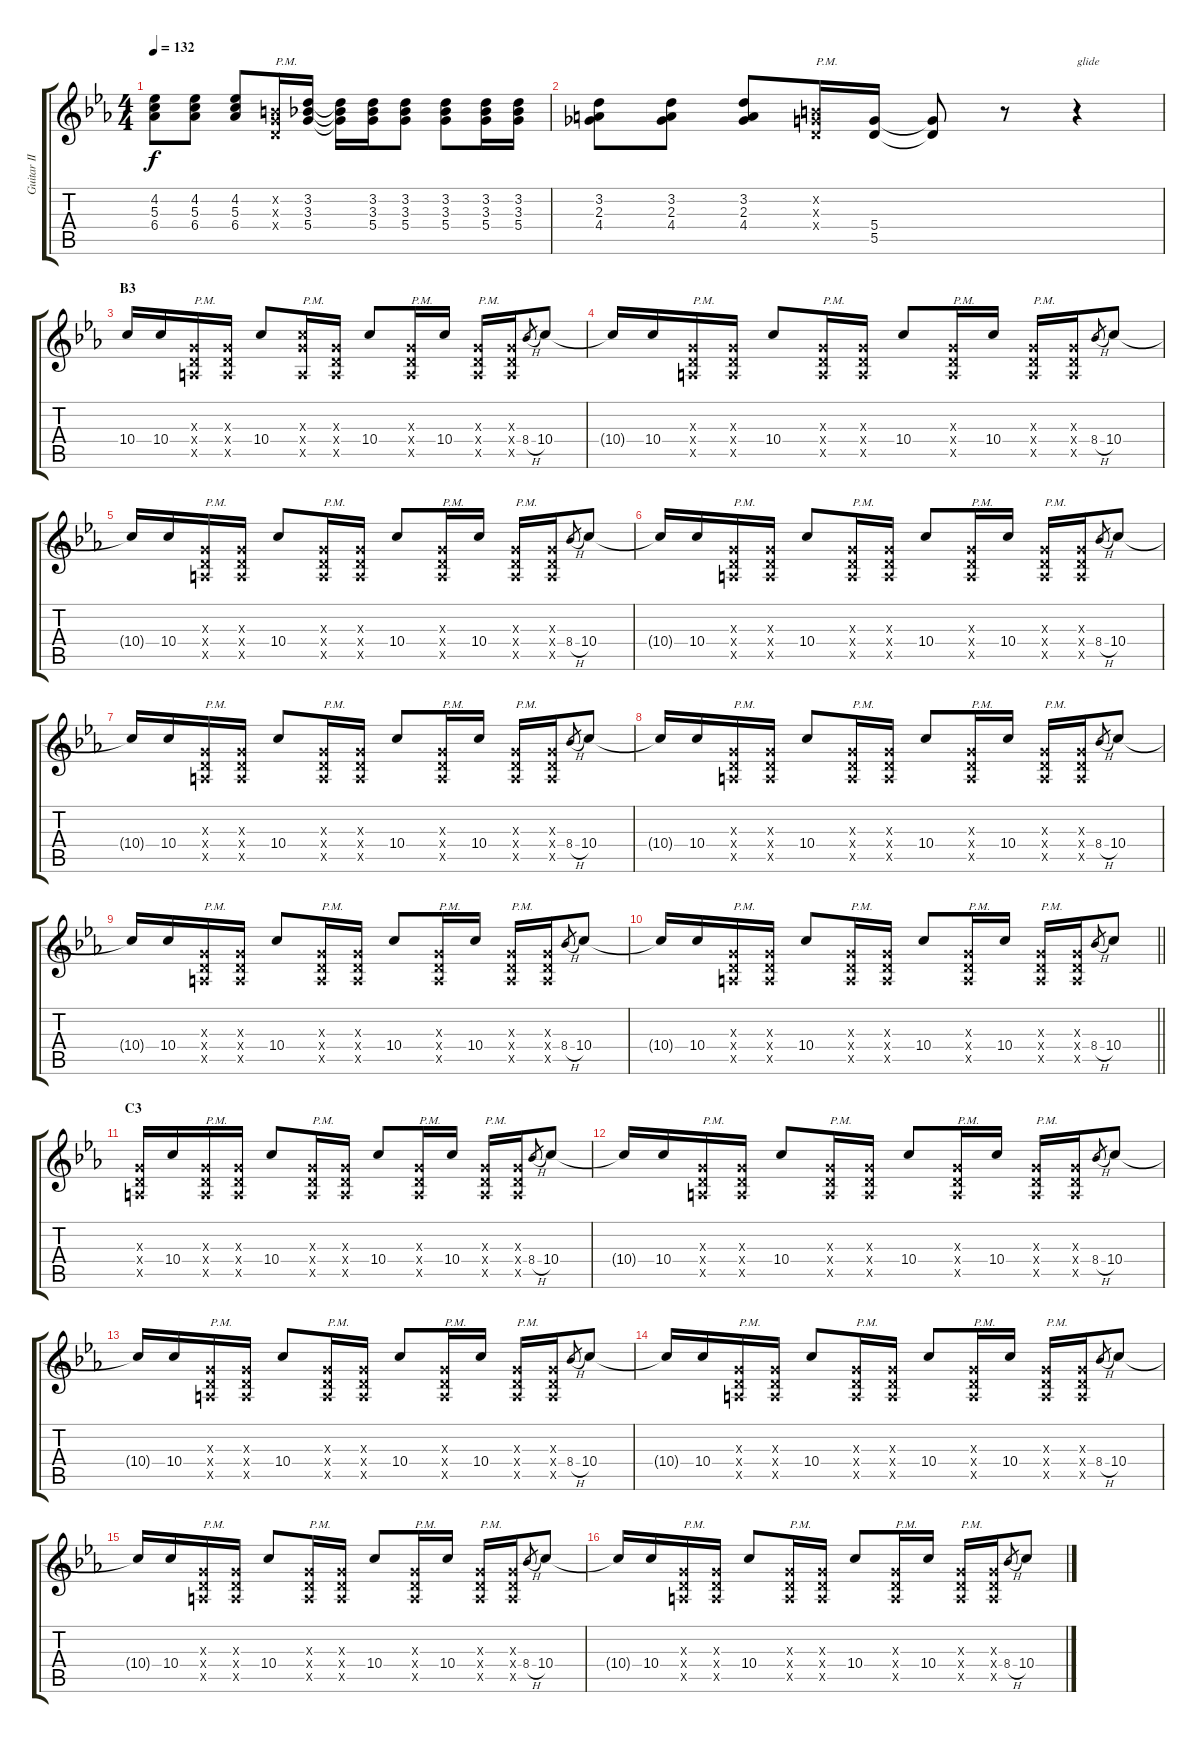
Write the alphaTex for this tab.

\track ("Guitar II" "Guitar II") {instrument distortionguitar}
\staff {score tabs}
\tuning (E4 B3 G3 D3 A2 E2) {hide}
\ts (4 4)
\tempo 132
\clef g2
\ks eb
(4.2 5.3 6.4).8{dy f} (4.2 5.3 6.4).8 (4.2 5.3 6.4).8 (0.2{x} 0.3{x} 0.4{x}).16{txt "P.M."} (3.2 3.3 5.4).16 (3.2{t} 3.3{t} 5.4{t}).16 (3.2 3.3 5.4).16 (3.2 3.3 5.4).8 (3.2 3.3 5.4).8 (3.2 3.3 5.4).16 (3.2 3.3 5.4).16 |
(3.2 2.3 4.4).8 (3.2 2.3 4.4).8 (3.2 2.3 4.4).8 (0.2{x} 0.3{x} 0.4{x}).16{txt "P.M."} (5.4 5.5).16 (5.4{t} 5.5{t}).8 r.8 r.4{txt "glide"} |
\section ("" "B3")
10.4.16 10.4.16 (0.3{x} 0.4{x} 0.5{x}).16{txt "P.M."} (0.3{x} 0.4{x} 0.5{x}).16 10.4.8 (0.3{x} 10.4{x} 0.5{x}).16{txt "P.M."} (0.3{x} 0.4{x} 0.5{x}).16 10.4.8 (0.3{x} 0.4{x} 0.5{x}).16{txt "P.M."} 10.4.16 (0.3{x} 0.4{x} 0.5{x}).16{txt "P.M."} (0.3{x} 0.4{x} 0.5{x}).16 8.4{h}.8{gr} 10.4.8 |
10.4{t}.16 10.4.16 (0.3{x} 0.4{x} 0.5{x}).16{txt "P.M."} (0.3{x} 0.4{x} 0.5{x}).16 10.4.8 (0.3{x} 0.4{x} 0.5{x}).16{txt "P.M."} (0.3{x} 0.4{x} 0.5{x}).16 10.4.8 (0.3{x} 0.4{x} 0.5{x}).16{txt "P.M."} 10.4.16 (0.3{x} 0.4{x} 0.5{x}).16{txt "P.M."} (0.3{x} 0.4{x} 0.5{x}).16 8.4{h}.8{gr} 10.4.8 |
10.4{t}.16 10.4.16 (0.3{x} 0.4{x} 0.5{x}).16{txt "P.M."} (0.3{x} 0.4{x} 0.5{x}).16 10.4.8 (0.3{x} 0.4{x} 0.5{x}).16{txt "P.M."} (0.3{x} 0.4{x} 0.5{x}).16 10.4.8 (0.3{x} 0.4{x} 0.5{x}).16{txt "P.M."} 10.4.16 (0.3{x} 0.4{x} 0.5{x}).16{txt "P.M."} (0.3{x} 0.4{x} 0.5{x}).16 8.4{h}.8{gr} 10.4.8 |
10.4{t}.16 10.4.16 (0.3{x} 0.4{x} 0.5{x}).16{txt "P.M."} (0.3{x} 0.4{x} 0.5{x}).16 10.4.8 (0.3{x} 0.4{x} 0.5{x}).16{txt "P.M."} (0.3{x} 0.4{x} 0.5{x}).16 10.4.8 (0.3{x} 0.4{x} 0.5{x}).16{txt "P.M."} 10.4.16 (0.3{x} 0.4{x} 0.5{x}).16{txt "P.M."} (0.3{x} 0.4{x} 0.5{x}).16 8.4{h}.8{gr} 10.4.8 |
10.4{t}.16 10.4.16 (0.3{x} 0.4{x} 0.5{x}).16{txt "P.M."} (0.3{x} 0.4{x} 0.5{x}).16 10.4.8 (0.3{x} 0.4{x} 0.5{x}).16{txt "P.M."} (0.3{x} 0.4{x} 0.5{x}).16 10.4.8 (0.3{x} 0.4{x} 0.5{x}).16{txt "P.M."} 10.4.16 (0.3{x} 0.4{x} 0.5{x}).16{txt "P.M."} (0.3{x} 0.4{x} 0.5{x}).16 8.4{h}.8{gr} 10.4.8 |
10.4{t}.16 10.4.16 (0.3{x} 0.4{x} 0.5{x}).16{txt "P.M."} (0.3{x} 0.4{x} 0.5{x}).16 10.4.8 (0.3{x} 0.4{x} 0.5{x}).16{txt "P.M."} (0.3{x} 0.4{x} 0.5{x}).16 10.4.8 (0.3{x} 0.4{x} 0.5{x}).16{txt "P.M."} 10.4.16 (0.3{x} 0.4{x} 0.5{x}).16{txt "P.M."} (0.3{x} 0.4{x} 0.5{x}).16 8.4{h}.8{gr} 10.4.8 |
10.4{t}.16 10.4.16 (0.3{x} 0.4{x} 0.5{x}).16{txt "P.M."} (0.3{x} 0.4{x} 0.5{x}).16 10.4.8 (0.3{x} 0.4{x} 0.5{x}).16{txt "P.M."} (0.3{x} 0.4{x} 0.5{x}).16 10.4.8 (0.3{x} 0.4{x} 0.5{x}).16{txt "P.M."} 10.4.16 (0.3{x} 0.4{x} 0.5{x}).16{txt "P.M."} (0.3{x} 0.4{x} 0.5{x}).16 8.4{h}.8{gr} 10.4.8 |
\barLineRight lightlight
10.4{t}.16 10.4.16 (0.3{x} 0.4{x} 0.5{x}).16{txt "P.M."} (0.3{x} 0.4{x} 0.5{x}).16 10.4.8 (0.3{x} 0.4{x} 0.5{x}).16{txt "P.M."} (0.3{x} 0.4{x} 0.5{x}).16 10.4.8 (0.3{x} 0.4{x} 0.5{x}).16{txt "P.M."} 10.4.16 (0.3{x} 0.4{x} 0.5{x}).16{txt "P.M."} (0.3{x} 0.4{x} 0.5{x}).16 8.4{h}.8{gr} 10.4.8 |
\section ("" "C3")
(0.3{x} 0.4{x} 0.5{x}).16 10.4.16 (0.3{x} 0.4{x} 0.5{x}).16{txt "P.M."} (0.3{x} 0.4{x} 0.5{x}).16 10.4.8 (0.3{x} 0.4{x} 0.5{x}).16{txt "P.M."} (0.3{x} 0.4{x} 0.5{x}).16 10.4.8 (0.3{x} 0.4{x} 0.5{x}).16{txt "P.M."} 10.4.16 (0.3{x} 0.4{x} 0.5{x}).16{txt "P.M."} (0.3{x} 0.4{x} 0.5{x}).16 8.4{h}.8{gr} 10.4.8 |
10.4{t}.16 10.4.16 (0.3{x} 0.4{x} 0.5{x}).16{txt "P.M."} (0.3{x} 0.4{x} 0.5{x}).16 10.4.8 (0.3{x} 0.4{x} 0.5{x}).16{txt "P.M."} (0.3{x} 0.4{x} 0.5{x}).16 10.4.8 (0.3{x} 0.4{x} 0.5{x}).16{txt "P.M."} 10.4.16 (0.3{x} 0.4{x} 0.5{x}).16{txt "P.M."} (0.3{x} 0.4{x} 0.5{x}).16 8.4{h}.8{gr} 10.4.8 |
10.4{t}.16 10.4.16 (0.3{x} 0.4{x} 0.5{x}).16{txt "P.M."} (0.3{x} 0.4{x} 0.5{x}).16 10.4.8 (0.3{x} 0.4{x} 0.5{x}).16{txt "P.M."} (0.3{x} 0.4{x} 0.5{x}).16 10.4.8 (0.3{x} 0.4{x} 0.5{x}).16{txt "P.M."} 10.4.16 (0.3{x} 0.4{x} 0.5{x}).16{txt "P.M."} (0.3{x} 0.4{x} 0.5{x}).16 8.4{h}.8{gr} 10.4.8 |
10.4{t}.16 10.4.16 (0.3{x} 0.4{x} 0.5{x}).16{txt "P.M."} (0.3{x} 0.4{x} 0.5{x}).16 10.4.8 (0.3{x} 0.4{x} 0.5{x}).16{txt "P.M."} (0.3{x} 0.4{x} 0.5{x}).16 10.4.8 (0.3{x} 0.4{x} 0.5{x}).16{txt "P.M."} 10.4.16 (0.3{x} 0.4{x} 0.5{x}).16{txt "P.M."} (0.3{x} 0.4{x} 0.5{x}).16 8.4{h}.8{gr} 10.4.8 |
10.4{t}.16 10.4.16 (0.3{x} 0.4{x} 0.5{x}).16{txt "P.M."} (0.3{x} 0.4{x} 0.5{x}).16 10.4.8 (0.3{x} 0.4{x} 0.5{x}).16{txt "P.M."} (0.3{x} 0.4{x} 0.5{x}).16 10.4.8 (0.3{x} 0.4{x} 0.5{x}).16{txt "P.M."} 10.4.16 (0.3{x} 0.4{x} 0.5{x}).16{txt "P.M."} (0.3{x} 0.4{x} 0.5{x}).16 8.4{h}.8{gr} 10.4.8 |
10.4{t}.16 10.4.16 (0.3{x} 0.4{x} 0.5{x}).16{txt "P.M."} (0.3{x} 0.4{x} 0.5{x}).16 10.4.8 (0.3{x} 0.4{x} 0.5{x}).16{txt "P.M."} (0.3{x} 0.4{x} 0.5{x}).16 10.4.8 (0.3{x} 0.4{x} 0.5{x}).16{txt "P.M."} 10.4.16 (0.3{x} 0.4{x} 0.5{x}).16{txt "P.M."} (0.3{x} 0.4{x} 0.5{x}).16 8.4{h}.8{gr} 10.4.8
